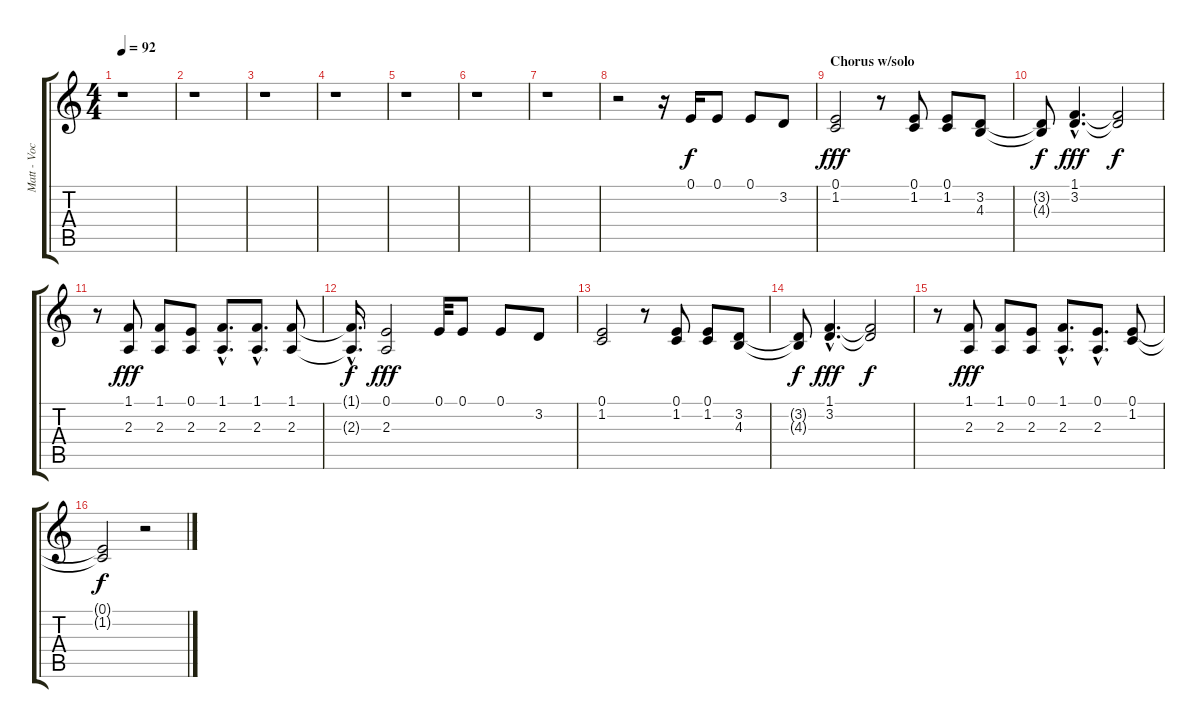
\track ("Matt - Vocals" "Matt - Voc") {instrument cello}
\staff {score tabs}
\tuning (E4 B3 G3 D3 A2 E2) {hide}
\ts (4 4)
\tempo 92
\clef g2
\ks c
r.1{dy f} |
r.1 |
r.1 |
r.1 |
r.1 |
r.1 |
r.1 |
r.2{volume 16} r.16 0.1.16 0.1.8 0.1.8 3.2.8 |
\section ("" "Chorus w/solo")
(0.1 1.2).2{dy fff} r.8 (0.1 1.2).8 (0.1 1.2).8 (3.2 4.3).8 |
(3.2{t} 4.3{t}).8{dy f} (1.1{hac} 3.2{hac}).4{d dy fff} (1.1{t} 3.2{t}).2{dy f} |
r.8 (1.1 2.3).8{dy fff} (1.1 2.3).8 (0.1 2.3).8 (1.1{hac} 2.3{hac}).8{d} (1.1{hac} 2.3{hac}).8{d} (1.1 2.3).8 |
(1.1{hac t} 2.3{hac t}).16{d dy f} (0.1 2.3).2{dy fff} 0.1.32 0.1.8 0.1.8 3.2.8 |
(0.1 1.2).2 r.8 (0.1 1.2).8 (0.1 1.2).8 (3.2 4.3).8 |
(3.2{t} 4.3{t}).8{dy f} (1.1{hac} 3.2{hac}).4{d dy fff} (1.1{t} 3.2{t}).2{dy f} |
r.8 (1.1 2.3).8{dy fff} (1.1 2.3).8 (0.1 2.3).8 (1.1{hac} 2.3{hac}).8{d} (0.1{hac} 2.3{hac}).8{d} (0.1 1.2).8 |
(0.1{t} 1.2{t}).2{dy f} r.2
